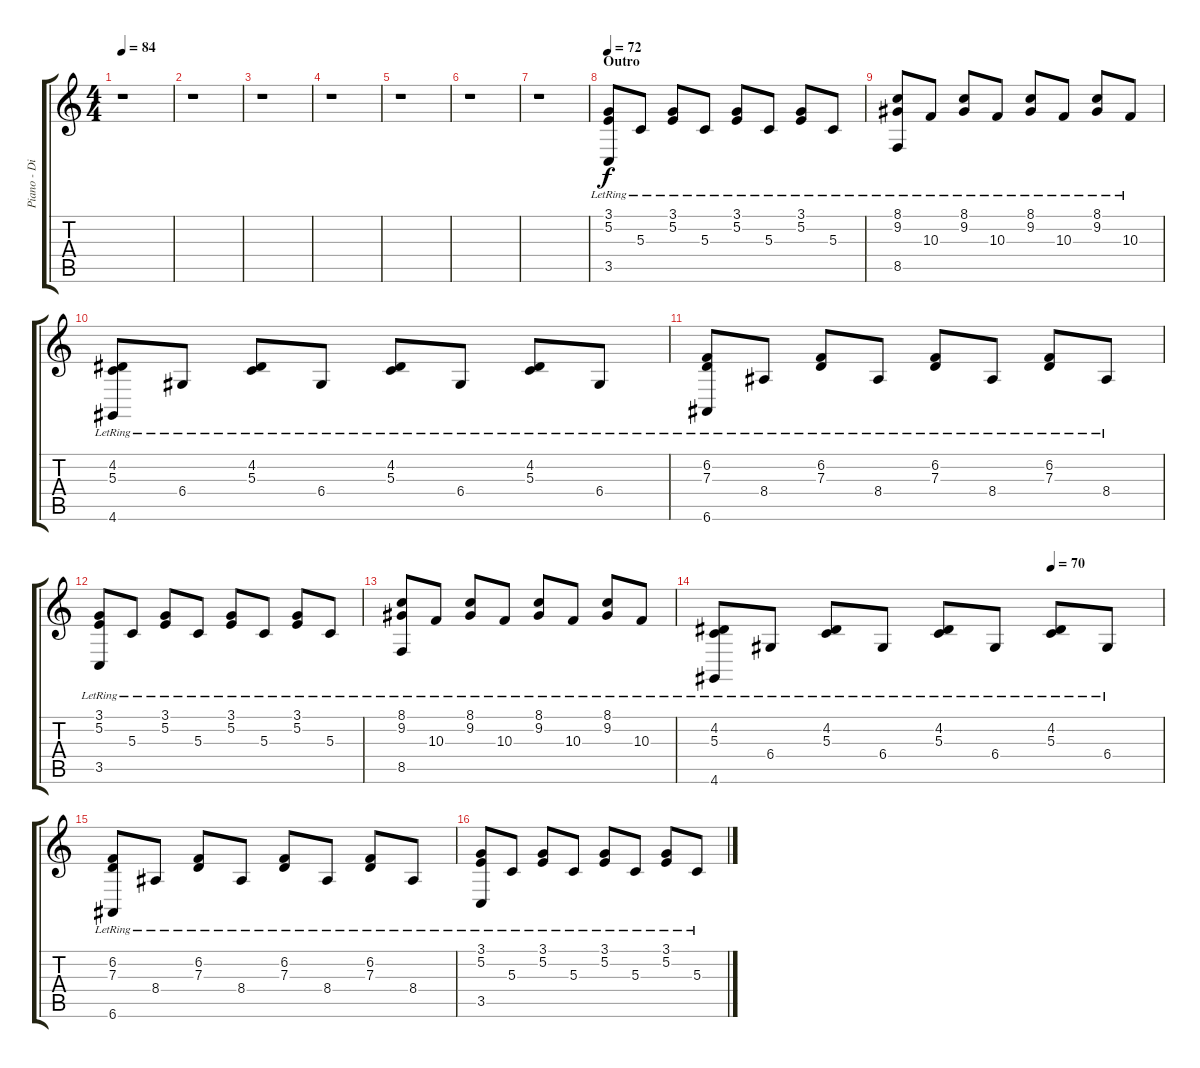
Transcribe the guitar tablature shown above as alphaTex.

\track ("Piano - Dino Campanella" "Piano - Di") {instrument acousticgrandpiano}
\staff {score tabs}
\tuning (E4 B3 G3 D3 A2 E2) {hide}
\ts (4 4)
\tempo 84
\clef g2
\ks c
r.1{dy f} |
r.1 |
r.1 |
r.1 |
r.1 |
r.1 |
r.1 |
\section ("" "Outro")
\tempo 72
(3.1{lr} 5.2{lr} 3.5{lr}).8 5.3{lr}.8 (3.1{lr} 5.2{lr}).8 5.3{lr}.8 (3.1{lr} 5.2{lr}).8 5.3{lr}.8 (3.1{lr} 5.2{lr}).8 5.3{lr}.8 |
(8.1{lr} 9.2{lr} 8.5{lr}).8 10.3{lr}.8 (8.1{lr} 9.2{lr}).8 10.3{lr}.8 (8.1{lr} 9.2{lr}).8 10.3{lr}.8 (8.1{lr} 9.2{lr}).8 10.3{lr}.8 |
(4.2{lr} 5.3{lr} 4.6{lr}).8 6.4{lr}.8 (4.2{lr} 5.3{lr}).8 6.4{lr}.8 (4.2{lr} 5.3{lr}).8 6.4{lr}.8 (4.2{lr} 5.3{lr}).8 6.4{lr}.8 |
(6.2{lr} 7.3{lr} 6.6{lr}).8 8.4{lr}.8 (6.2{lr} 7.3{lr}).8 8.4{lr}.8 (6.2{lr} 7.3{lr}).8 8.4{lr}.8 (6.2{lr} 7.3{lr}).8 8.4{lr}.8 |
(3.1{lr} 5.2{lr} 3.5{lr}).8 5.3{lr}.8 (3.1{lr} 5.2{lr}).8 5.3{lr}.8 (3.1{lr} 5.2{lr}).8 5.3{lr}.8 (3.1{lr} 5.2{lr}).8 5.3{lr}.8 |
(8.1{lr} 9.2{lr} 8.5{lr}).8 10.3{lr}.8 (8.1{lr} 9.2{lr}).8 10.3{lr}.8 (8.1{lr} 9.2{lr}).8 10.3{lr}.8 (8.1{lr} 9.2{lr}).8 10.3{lr}.8 |
\tempo (70 0.75)
(4.2{lr} 5.3{lr} 4.6{lr}).8 6.4{lr}.8 (4.2{lr} 5.3{lr}).8 6.4{lr}.8 (4.2{lr} 5.3{lr}).8 6.4{lr}.8 (4.2{lr} 5.3{lr}).8 6.4{lr}.8 |
(6.2{lr} 7.3{lr} 6.6{lr}).8 8.4{lr}.8 (6.2{lr} 7.3{lr}).8 8.4{lr}.8 (6.2{lr} 7.3{lr}).8 8.4{lr}.8 (6.2{lr} 7.3{lr}).8 8.4{lr}.8 |
(3.1{lr} 5.2{lr} 3.5{lr}).8 5.3{lr}.8 (3.1{lr} 5.2{lr}).8 5.3{lr}.8 (3.1{lr} 5.2{lr}).8 5.3{lr}.8 (3.1{lr} 5.2{lr}).8 5.3{lr}.8
